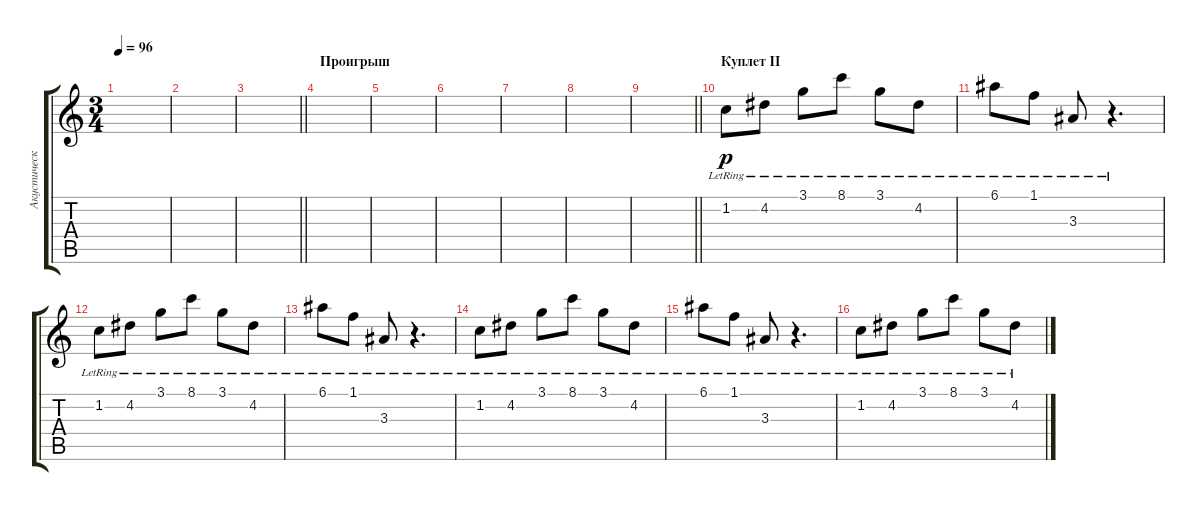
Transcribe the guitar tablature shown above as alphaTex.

\track ("Акустическая электро-гитара" "Акустическ") {instrument electricguitarclean}
\staff {score tabs}
\tuning (E4 B3 G3 D3 A2 E2) {hide}
\ts (3 4)
\tempo 96
\clef g2
\ks c
|
|
\barLineRight lightlight
|
\section ("" "Проигрыш")
|
|
|
|
|
\barLineRight lightlight
|
\section ("" "Куплет II")
1.2{lr}.8{dy p} 4.2{lr}.8 3.1{lr}.8 8.1{lr}.8 3.1{lr}.8 4.2{lr}.8 |
6.1{lr}.8 1.1{lr}.8 3.3{lr}.8 r.4{d} |
1.2{lr}.8 4.2{lr}.8 3.1{lr}.8 8.1{lr}.8 3.1{lr}.8 4.2{lr}.8 |
6.1{lr}.8 1.1{lr}.8 3.3{lr}.8 r.4{d} |
1.2{lr}.8 4.2{lr}.8 3.1{lr}.8 8.1{lr}.8 3.1{lr}.8 4.2{lr}.8 |
6.1{lr}.8 1.1{lr}.8 3.3{lr}.8 r.4{d} |
1.2{lr}.8 4.2{lr}.8 3.1{lr}.8 8.1{lr}.8 3.1{lr}.8 4.2{lr}.8
